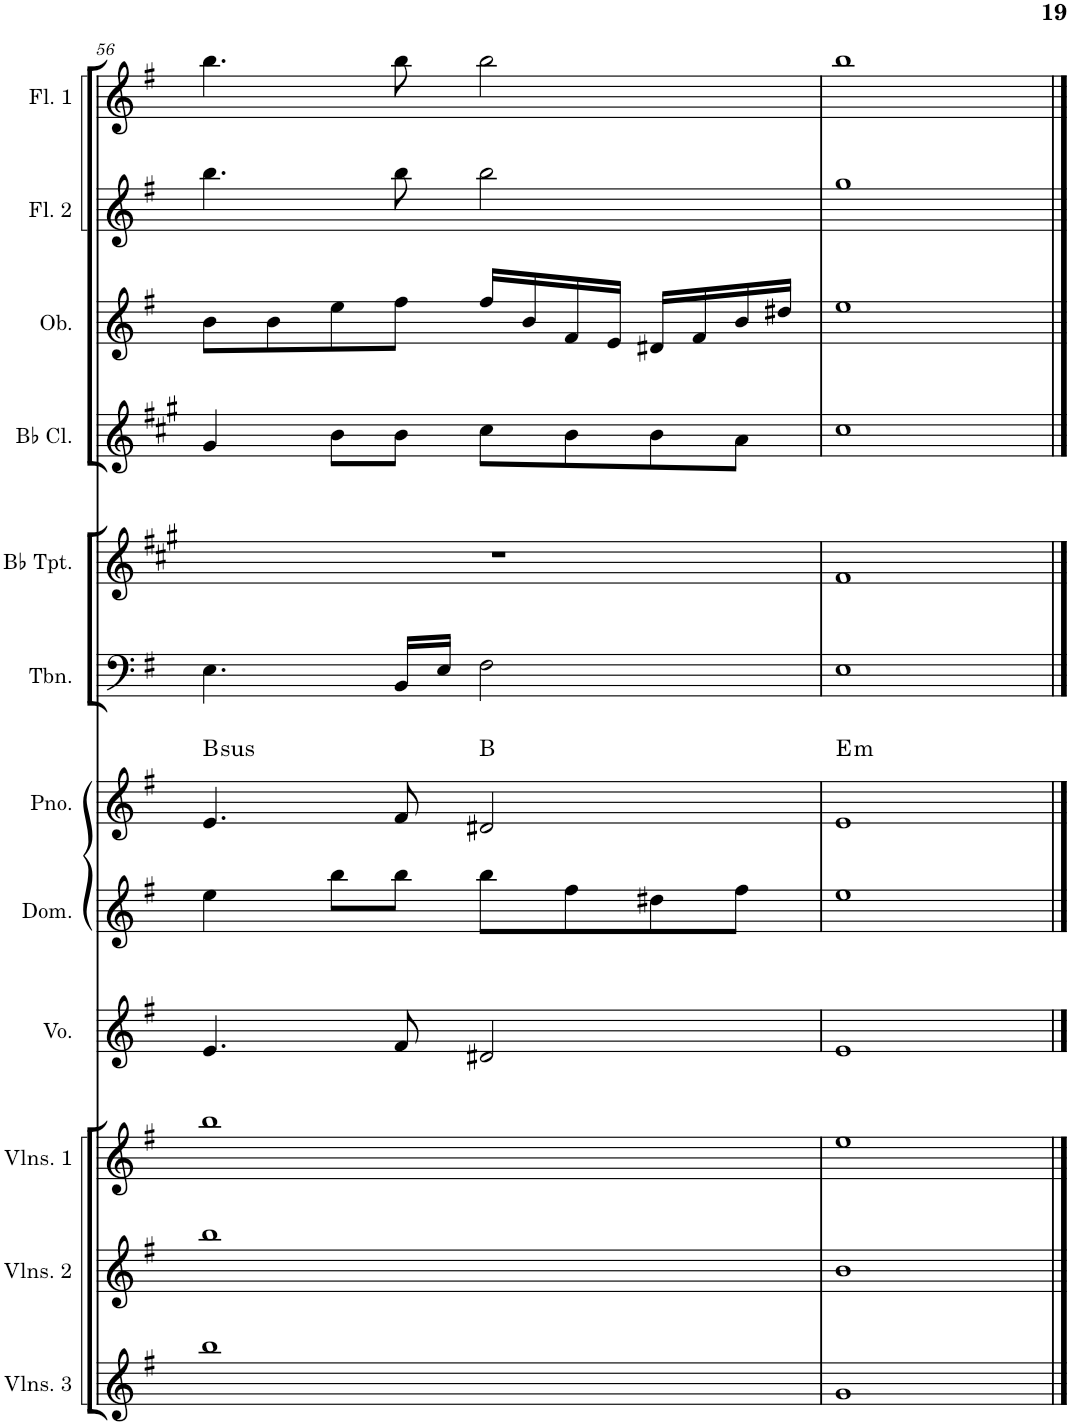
**kern	**kern	**kern	**kern	**kern	**kern	**harte	**kern	**kern	**kern	**kern	**kern	**kern
*part12	*part11	*part10	*part9	*part8	*part7	*part7	*part6	*part5	*part4	*part3	*part2	*part1
*staff12	*staff11	*staff10	*staff9	*staff8	*staff7	*	*staff6	*staff5	*staff4	*staff3	*staff2	*staff1
*I"Violins 3	*I"Violins 2	*I"Violins 1	*I"Voice	*I"Domra	*I"Piano	*	*I"Trombone	*I"Bb Trumpet	*I"Bb Clarinet	*I"Oboe	*I"Flute 2	*I"Flute 1
*I'Vlns. 3	*I'Vlns. 2	*I'Vlns. 1	*I'Vo.	*I'Dom.	*I'Pno.	*	*I'Tbn.	*I'Bb Tpt.	*I'Bb Cl.	*I'Ob.	*I'Fl. 2	*I'Fl. 1
!!LO:PB:g=z
*clefG2	*clefG2	*clefG2	*clefG2	*clefG2	*clefG2	*	*clefF4	*clefG2	*clefG2	*clefG2	*clefG2	*clefG2
*	*	*	*	*	*	*	*	*Trd1c2	*Trd1c2	*	*	*
*k[f#]	*k[f#]	*k[f#]	*k[f#]	*k[f#]	*k[f#]	*	*k[f#]	*k[f#c#g#]	*k[f#c#g#]	*k[f#]	*k[f#]	*k[f#]
*M4/4	*M4/4	*M4/4	*M4/4	*M4/4	*M4/4	*	*M4/4	*M4/4	*M4/4	*M4/4	*M4/4	*M4/4
=56	=56	=56	=56	=56	=56	=56	=56	=56	=56	=56	=56	=56
!	!	!	!	!	!	!LO:H:kt=sus	!	!	!	!	!	!
1bb	1bb	1bb	4.e/	4ee\	4.e/	B:sus4	4.E\	1r	4g#/	8b\L	4.bb\	4.bb\
.	.	.	.	.	.	.	.	.	.	8b\	.	.
.	.	.	.	8bb\L	.	.	.	.	8b\L	8ee\	.	.
.	.	.	8f#/	8bb\J	8f#/	.	16BB/LL	.	8b\J	8ff#\J	8bb\	8bb\
.	.	.	.	.	.	.	16E/JJ	.	.	.	.	.
.	.	.	2d#X/	8bb\L	2d#X/	B:maj	2F#\	.	8cc#\L	16ff#/LL	2bb\	2bb\
.	.	.	.	.	.	.	.	.	.	16b/	.	.
.	.	.	.	8ff#\	.	.	.	.	8b\	16f#/	.	.
.	.	.	.	.	.	.	.	.	.	16e/JJ	.	.
.	.	.	.	8dd#X\	.	.	.	.	8b\	16d#X/LL	.	.
.	.	.	.	.	.	.	.	.	.	16f#/	.	.
.	.	.	.	8ff#\J	.	.	.	.	8a\J	16b/	.	.
.	.	.	.	.	.	.	.	.	.	16dd#X/JJ	.	.
=57	=57	=57	=57	=57	=57	=57	=57	=57	=57	=57	=57	=57
!	!	!	!	!	!	!LO:H:kt=m	!	!	!	!	!	!
1g	1b	1ee	1e	1ee	1e	E:min	1E	1f#	1cc#	1ee	1gg	1bb
==	==	==	==	==	==	==	==	==	==	==	==	==
*-	*-	*-	*-	*-	*-	*-	*-	*-	*-	*-	*-	*-
